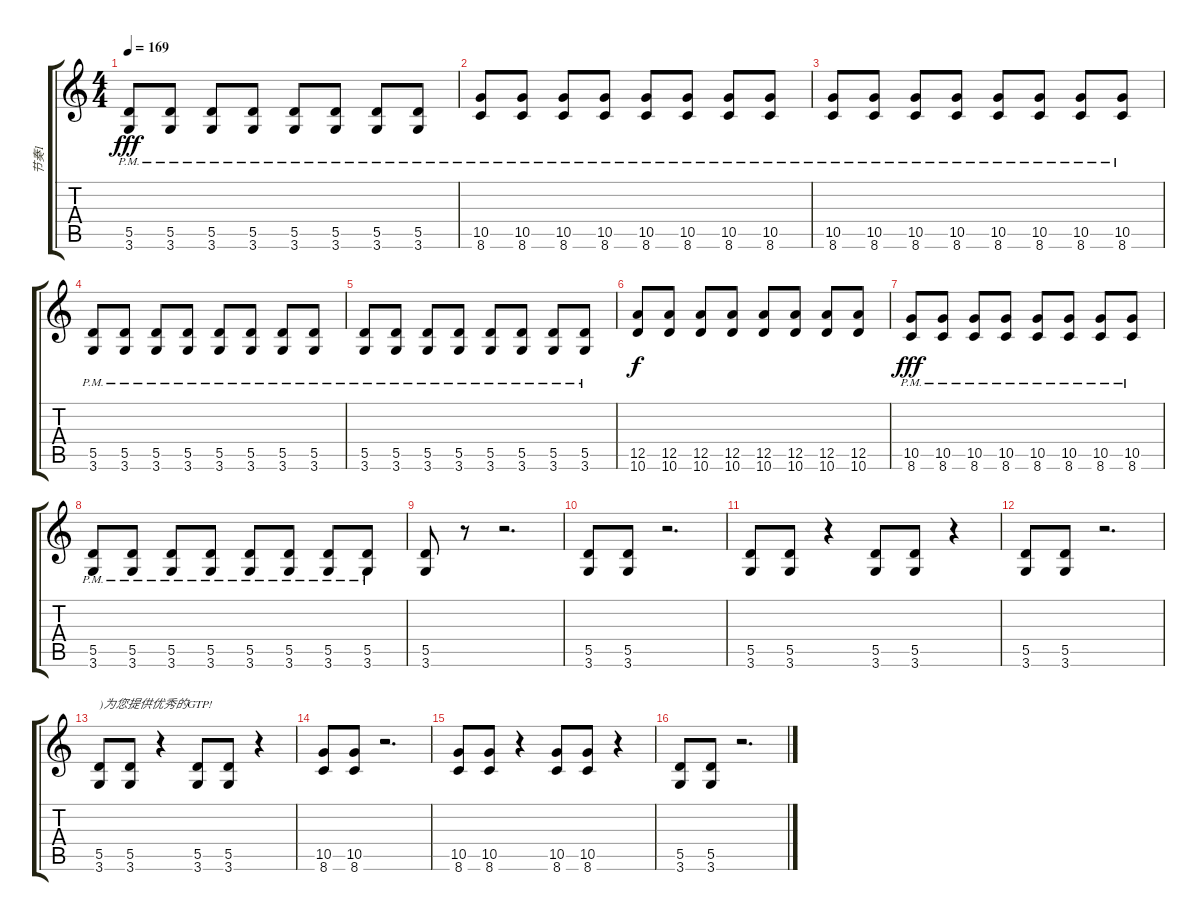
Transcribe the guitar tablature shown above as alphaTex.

\track ("节奏1" "节奏1") {instrument distortionguitar}
\staff {score tabs}
\tuning (E4 B3 G3 D3 A2 E2) {hide}
\ts (4 4)
\tempo 169
\clef g2
\ks c
(5.5{pm} 3.6{pm}).8{dy fff} (5.5{pm} 3.6{pm}).8 (5.5{pm} 3.6{pm}).8 (5.5{pm} 3.6{pm}).8 (5.5{pm} 3.6{pm}).8 (5.5{pm} 3.6{pm}).8 (5.5{pm} 3.6{pm}).8 (5.5{pm} 3.6{pm}).8 |
(10.5{pm} 8.6{pm}).8 (10.5{pm} 8.6{pm}).8 (10.5{pm} 8.6{pm}).8 (10.5{pm} 8.6{pm}).8 (10.5{pm} 8.6{pm}).8 (10.5{pm} 8.6{pm}).8 (10.5{pm} 8.6{pm}).8 (10.5{pm} 8.6{pm}).8 |
(10.5{pm} 8.6{pm}).8 (10.5{pm} 8.6{pm}).8 (10.5{pm} 8.6{pm}).8 (10.5{pm} 8.6{pm}).8 (10.5{pm} 8.6{pm}).8 (10.5{pm} 8.6{pm}).8 (10.5{pm} 8.6{pm}).8 (10.5{pm} 8.6{pm}).8 |
(5.5{pm} 3.6{pm}).8 (5.5{pm} 3.6{pm}).8 (5.5{pm} 3.6{pm}).8 (5.5{pm} 3.6{pm}).8 (5.5{pm} 3.6{pm}).8 (5.5{pm} 3.6{pm}).8 (5.5{pm} 3.6{pm}).8 (5.5{pm} 3.6{pm}).8 |
(5.5{pm} 3.6{pm}).8 (5.5{pm} 3.6{pm}).8 (5.5{pm} 3.6{pm}).8 (5.5{pm} 3.6{pm}).8 (5.5{pm} 3.6{pm}).8 (5.5{pm} 3.6{pm}).8 (5.5{pm} 3.6{pm}).8 (5.5{pm} 3.6{pm}).8 |
(12.5 10.6).8{dy f} (12.5 10.6).8 (12.5 10.6).8 (12.5 10.6).8 (12.5 10.6).8 (12.5 10.6).8 (12.5 10.6).8 (12.5 10.6).8 |
(10.5{pm} 8.6{pm}).8{dy fff} (10.5{pm} 8.6{pm}).8 (10.5{pm} 8.6{pm}).8 (10.5{pm} 8.6{pm}).8 (10.5{pm} 8.6{pm}).8 (10.5{pm} 8.6{pm}).8 (10.5{pm} 8.6{pm}).8 (10.5{pm} 8.6{pm}).8 |
(5.5{pm} 3.6{pm}).8 (5.5{pm} 3.6{pm}).8 (5.5{pm} 3.6{pm}).8 (5.5{pm} 3.6{pm}).8 (5.5{pm} 3.6{pm}).8 (5.5{pm} 3.6{pm}).8 (5.5{pm} 3.6{pm}).8 (5.5{pm} 3.6{pm}).8 |
(5.5 3.6).8 r.8 r.2{d} |
(5.5 3.6).8 (5.5 3.6).8 r.2{d} |
(5.5 3.6).8 (5.5 3.6).8 r.4 (5.5 3.6).8 (5.5 3.6).8 r.4 |
(5.5 3.6).8 (5.5 3.6).8 r.2{d} |
(5.5 3.6).8{txt ")为您提供优秀的GTP!"} (5.5 3.6).8 r.4 (5.5 3.6).8 (5.5 3.6).8 r.4 |
(10.5 8.6).8 (10.5 8.6).8 r.2{d} |
(10.5 8.6).8 (10.5 8.6).8 r.4 (10.5 8.6).8 (10.5 8.6).8 r.4 |
(5.5 3.6).8 (5.5 3.6).8 r.2{d}
